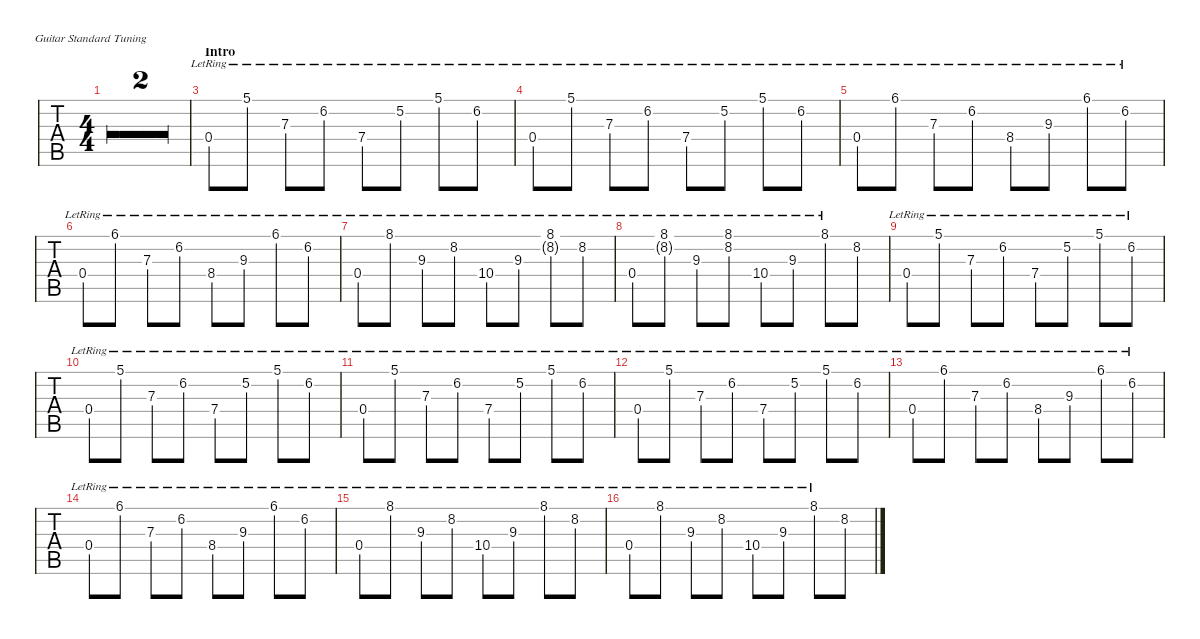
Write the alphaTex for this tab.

\defaultSystemsLayout 4
\hideDynamics
\bracketExtendMode nobrackets
\otherSystemsTrackNameOrientation horizontal
\track ("Clean Guitar 1" "  ") {multiBarRest instrument electricguitarclean}
\staff {tabs}
\tuning (E4 B3 G3 D3 A2 E2)
\ts (4 4)
\tempo 140
\clef g2
\ks c
r.1{dy mf instrument electricguitarclean} |
r.1 |
\section ("" "Intro")
0.4{lr}.8 5.1{lr}.8 7.3{lr}.8 6.2{lr}.8 7.4{lr}.8 5.2{lr}.8 5.1{lr}.8 6.2{lr}.8 |
0.4{lr}.8 5.1{lr}.8 7.3{lr}.8 6.2{lr}.8 7.4{lr}.8 5.2{lr}.8 5.1{lr}.8 6.2{lr}.8 |
0.4{lr}.8 6.1{lr acc #}.8 7.3{lr}.8 6.2{lr}.8 8.4{lr acc #}.8 9.3{lr}.8 6.1{lr acc #}.8 6.2{lr}.8 |
0.4{lr}.8 6.1{lr acc #}.8 7.3{lr}.8 6.2{lr}.8 8.4{lr acc #}.8 9.3{lr}.8 6.1{lr acc #}.8 6.2{lr}.8 |
0.4{lr}.8 8.1{lr}.8 9.3{lr}.8 8.2{lr}.8 10.4{lr}.8 9.3{lr}.8 (8.1{lr} 8.2{g lr}).8 8.2{lr}.8 |
0.4{lr}.8 (8.1{lr} 8.2{g lr}).8 9.3{lr}.8 (8.2{lr} 8.1{lr}).8 10.4{lr}.8 9.3{lr}.8 8.1{lr}.8 8.2.8 |
0.4{lr}.8 5.1{lr}.8 7.3{lr}.8 6.2{lr}.8 7.4{lr}.8 5.2{lr}.8 5.1{lr}.8 6.2{lr}.8 |
0.4{lr}.8 5.1{lr}.8 7.3{lr}.8 6.2{lr}.8 7.4{lr}.8 5.2{lr}.8 5.1{lr}.8 6.2{lr}.8 |
0.4{lr}.8 5.1{lr}.8 7.3{lr}.8 6.2{lr}.8 7.4{lr}.8 5.2{lr}.8 5.1{lr}.8 6.2{lr}.8 |
0.4{lr}.8 5.1{lr}.8 7.3{lr}.8 6.2{lr}.8 7.4{lr}.8 5.2{lr}.8 5.1{lr}.8 6.2{lr}.8 |
0.4{lr}.8 6.1{lr acc #}.8 7.3{lr}.8 6.2{lr}.8 8.4{lr acc #}.8 9.3{lr}.8 6.1{lr acc #}.8 6.2{lr}.8 |
0.4{lr}.8 6.1{lr acc #}.8 7.3{lr}.8 6.2{lr}.8 8.4{lr acc #}.8 9.3{lr}.8 6.1{lr acc #}.8 6.2{lr}.8 |
0.4{lr}.8 8.1{lr}.8 9.3{lr}.8 8.2{lr}.8 10.4{lr}.8 9.3{lr}.8 8.1{lr}.8 8.2{lr}.8 |
0.4{lr}.8 8.1{lr}.8 9.3{lr}.8 8.2{lr}.8 10.4{lr}.8 9.3{lr}.8 8.1{lr}.8 8.2.8
